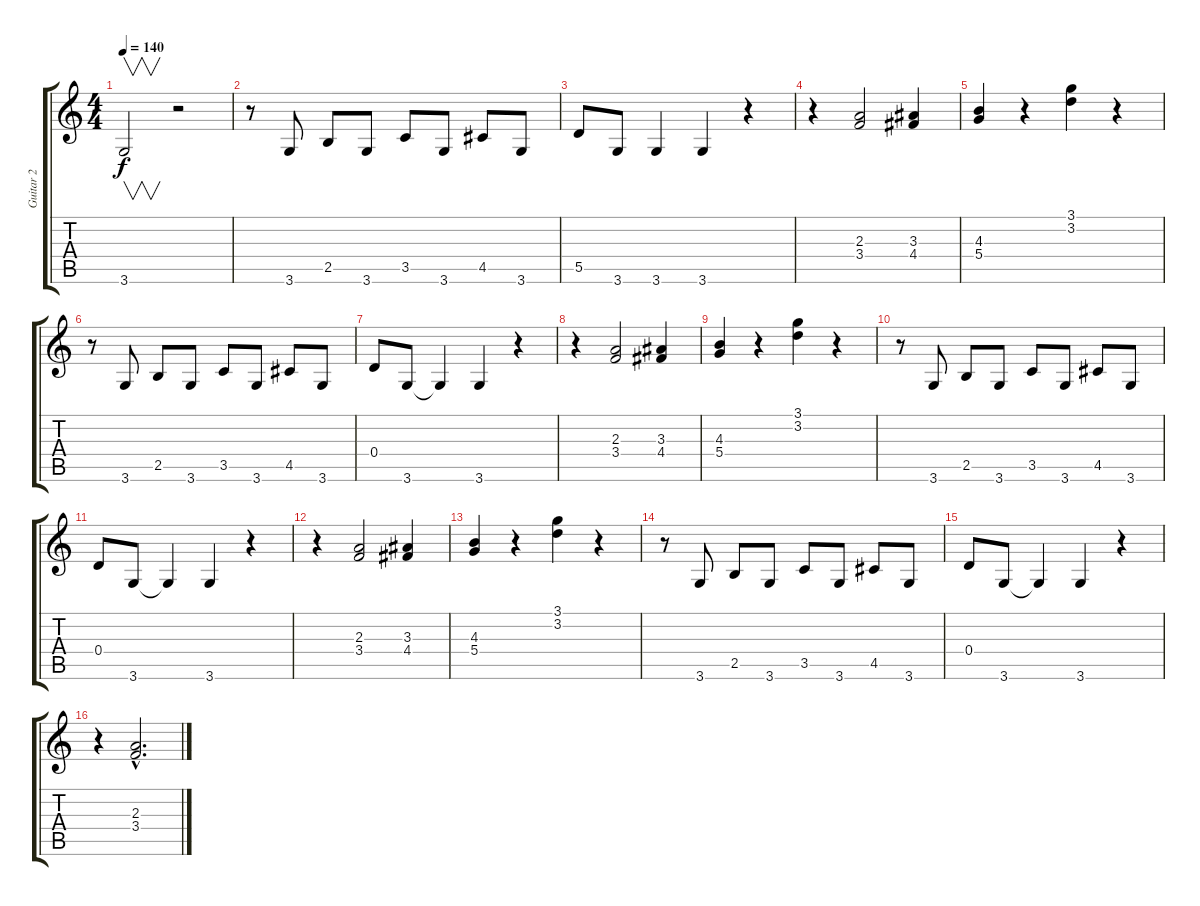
\track ("Guitar 2" "Guitar 2") {instrument distortionguitar}
\staff {score tabs}
\tuning (E4 B3 G3 D3 A2 E2) {hide}
\ts (4 4)
\tempo 140
\clef g2
\ks c
3.6.2{v dy f} r.2 |
r.8 3.6.8 2.5.8 3.6.8 3.5.8 3.6.8 4.5.8 3.6.8 |
5.5.8 3.6.8 3.6.4 3.6.4 r.4 |
r.4 (2.3 3.4).2 (3.3 4.4).4 |
(4.3 5.4).4 r.4 (3.1 3.2).4 r.4 |
r.8 3.6.8 2.5.8 3.6.8 3.5.8 3.6.8 4.5.8 3.6.8 |
0.4.8 3.6.8 3.6{t}.4 3.6.4 r.4 |
r.4 (2.3 3.4).2 (3.3 4.4).4 |
(4.3 5.4).4 r.4 (3.1 3.2).4 r.4 |
r.8 3.6.8 2.5.8 3.6.8 3.5.8 3.6.8 4.5.8 3.6.8 |
0.4.8 3.6.8 3.6{t}.4 3.6.4 r.4 |
r.4 (2.3 3.4).2 (3.3 4.4).4 |
(4.3 5.4).4 r.4 (3.1 3.2).4 r.4 |
r.8 3.6.8 2.5.8 3.6.8 3.5.8 3.6.8 4.5.8 3.6.8 |
0.4.8 3.6.8 3.6{t}.4 3.6.4 r.4 |
r.4 (2.3{hac} 3.4{hac}).2{d}
